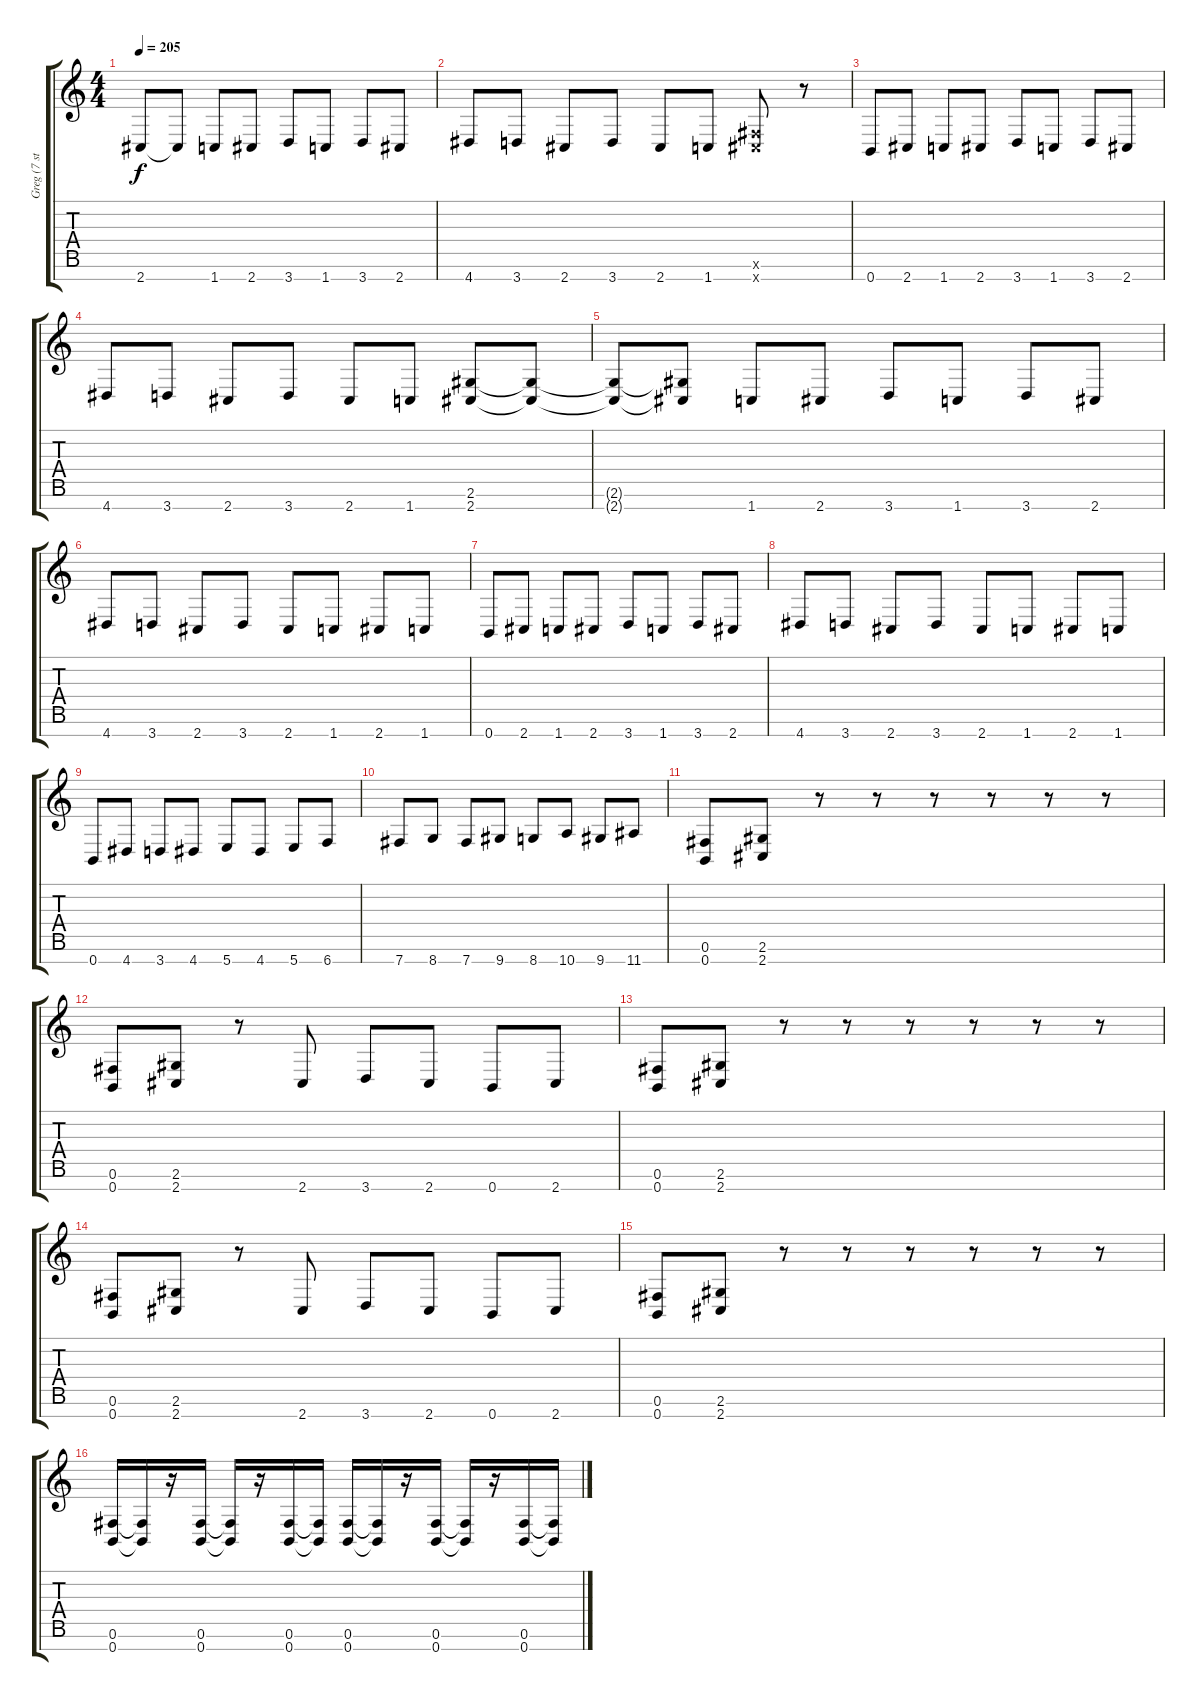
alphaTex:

\track ("Greg (7 strings)" "Greg (7 st") {instrument overdrivenguitar}
\staff {score tabs}
\tuning (Gb4 Db4 A3 E3 B2 Gb2 B1) {hide}
\ts (4 4)
\tempo 205
\clef g2
\ks c
2.7{t}.8{dy f} 2.7{t}.8 1.7.8 2.7.8 3.7.8 1.7.8 3.7.8 2.7.8 |
4.7.8 3.7.8 2.7.8 3.7.8 2.7.8 1.7.8 (0.6{x} 2.7{x}).8 r.8 |
0.7.8 2.7.8 1.7.8 2.7.8 3.7.8 1.7.8 3.7.8 2.7.8 |
4.7.8 3.7.8 2.7.8 3.7.8 2.7.8 1.7.8 (2.6 2.7).8 (2.6{t} 2.7{t}).8 |
(2.6{t} 2.7{t}).8 (2.6{t} 2.7{t}).8 1.7.8 2.7.8 3.7.8 1.7.8 3.7.8 2.7.8 |
4.7.8 3.7.8 2.7.8 3.7.8 2.7.8 1.7.8 2.7.8 1.7.8 |
0.7.8 2.7.8 1.7.8 2.7.8 3.7.8 1.7.8 3.7.8 2.7.8 |
4.7.8 3.7.8 2.7.8 3.7.8 2.7.8 1.7.8 2.7.8 1.7.8 |
0.7.8 4.7.8 3.7.8 4.7.8 5.7.8 4.7.8 5.7.8 6.7.8 |
7.7.8 8.7.8 7.7.8 9.7.8 8.7.8 10.7.8 9.7.8 11.7.8 |
(0.6 0.7).8 (2.6 2.7).8 r.8 r.8 r.8 r.8 r.8 r.8 |
(0.6 0.7).8 (2.6 2.7).8 r.8 2.7.8 3.7.8 2.7.8 0.7.8 2.7.8 |
(0.6 0.7).8 (2.6 2.7).8 r.8 r.8 r.8 r.8 r.8 r.8 |
(0.6 0.7).8 (2.6 2.7).8 r.8 2.7.8 3.7.8 2.7.8 0.7.8 2.7.8 |
(0.6 0.7).8 (2.6 2.7).8 r.8 r.8 r.8 r.8 r.8 r.8 |
(0.6 0.7).16 (0.6{t} 0.7{t}).16 r.16 (0.6 0.7).16 (0.6{t} 0.7{t}).16 r.16 (0.6 0.7).16 (0.6{t} 0.7{t}).16 (0.6 0.7).16 (0.6{t} 0.7{t}).16 r.16 (0.6 0.7).16 (0.6{t} 0.7{t}).16 r.16 (0.6 0.7).16 (0.6{t} 0.7{t}).16
